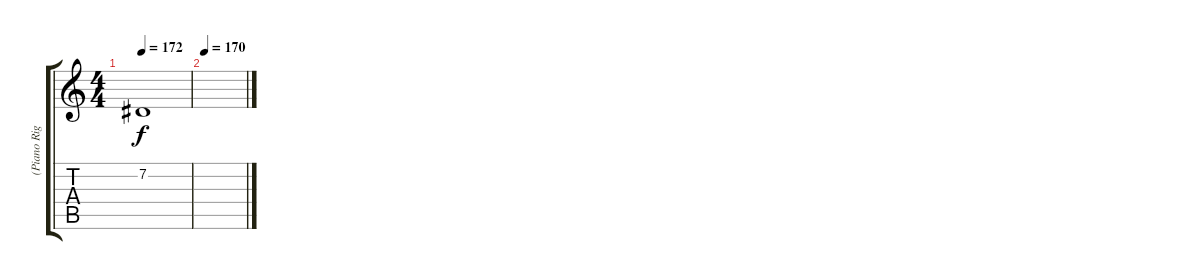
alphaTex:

\track ("(Piano Right)" "(Piano Rig") {instrument electricpiano1}
\staff {score tabs}
\tuning (Db4 Ab3 E3 B2 Gb2 Db2) {hide}
\ts (4 4)
\tempo 172
\clef g2
\ks c
7.2{t}.1{dy f} |
\tempo 170
